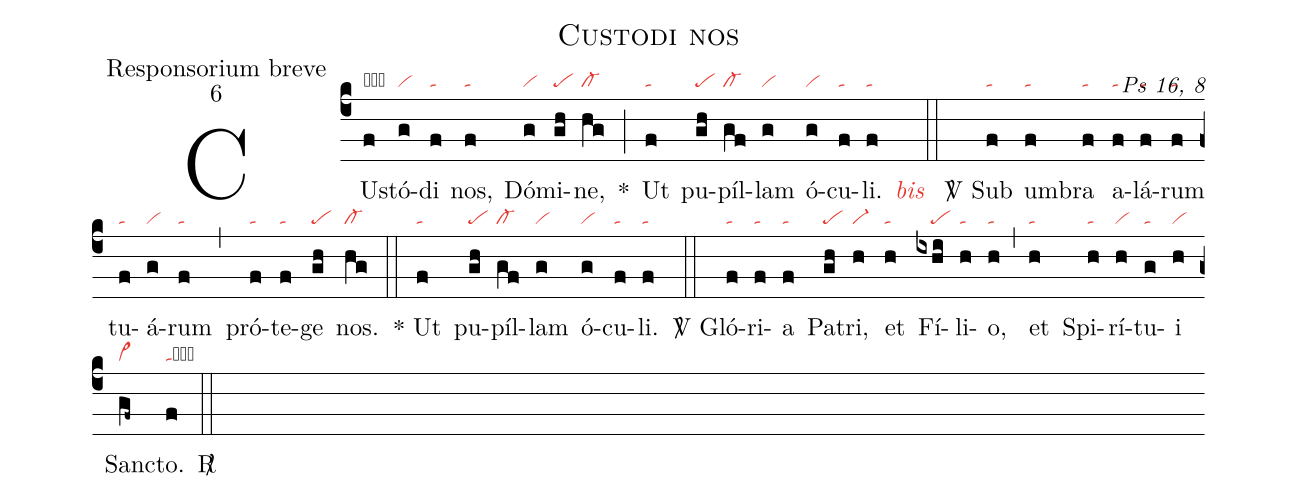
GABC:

name:Custodi nos;
office-part:Responsorium breve;
commentary:Ps 16, 8;
mode:6;
nabc-lines:1;
%%
(c4) CUs(f|obta)tó(g|vi)di(f|ta) nos,(f|ta) Dó(g|vi)mi(gh|pe)ne,(hg|cl-) <sp>*</sp>(;) Ut(f|ta) pu(gh|pe)píl(gf|cl-)lam(g|vi) ó(g|vi)cu(f|ta)li.(f|ta) <i><c>bis</c></i> (::)
<sp>V/</sp> Sub(f|ta) um(f|ta)bra(f|ta) a(f|ta)lá(f|ta)rum(f|ta) tu(f|ta)á(g|vi)rum(f|ta) (,) pró(f|ta)te(f|ta)ge(gh|pe) nos.(hg|cl-) (::) <sp>*</sp> Ut(f|ta) pu(gh|pe)píl(gf|cl-)lam(g|vi) ó(g|vi)cu(f|ta)li.(f|ta) (::)
<sp>V/</sp> Gló(f|ta)ri(f|ta)a(f|ta) Pa(gh|pe)tri,(h|vi-) et(h|ta) Fí(ixhi|////pe)li(h|ta)o,(h|ta) (,) et(h|ta) Spi(h|ta)rí(h|vi)tu(g|ta)i(h|vi) Sanc(gf~|vi>)to.(f|tacb) <sp>R/</sp> (::)
